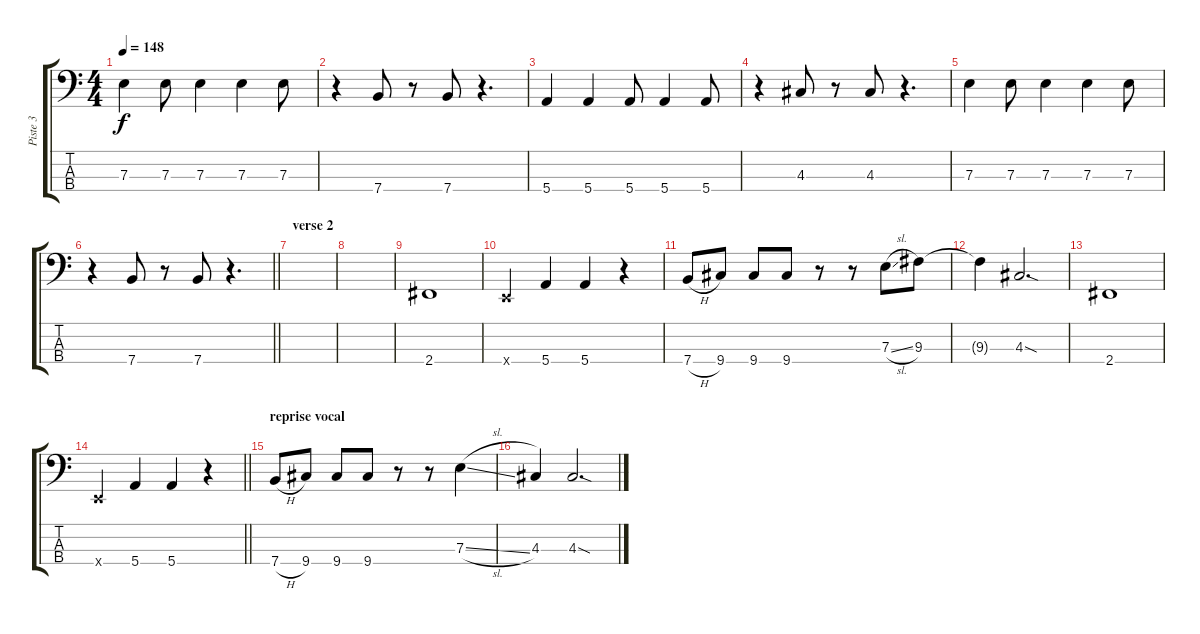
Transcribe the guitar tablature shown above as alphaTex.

\track ("Piste 3" "Piste 3") {instrument electricbassfinger}
\staff {score tabs}
\tuning (G2 D2 A1 E1) {hide}
\ts (4 4)
\tempo 148
\clef f4
\ks c
7.3.4{dy f} 7.3.8 7.3.4 7.3.4 7.3.8 |
r.4 7.4.8 r.8 7.4.8 r.4{d} |
5.4.4 5.4.4 5.4.8 5.4.4 5.4.8 |
r.4 4.3.8 r.8 4.3.8 r.4{d} |
7.3.4 7.3.8 7.3.4 7.3.4 7.3.8 |
\barLineRight lightlight
r.4 7.4.8 r.8 7.4.8 r.4{d} |
\section ("" "verse 2")
|
|
2.4.1 |
0.4{x}.4 5.4.4 5.4.4 r.4 |
7.4{h}.8 9.4.8 9.4.8 9.4.8 r.8 r.8 7.3{sl}.8 9.3.8 |
9.3{t}.4 4.3{sod}.2{d} |
2.4.1 |
\barLineRight lightlight
0.4{x}.4 5.4.4 5.4.4 r.4 |
\section ("" "reprise vocal")
7.4{h}.8 9.4.8 9.4.8 9.4.8 r.8 r.8 7.3{sl}.4 |
4.3.4 4.3{sod}.2{d}
